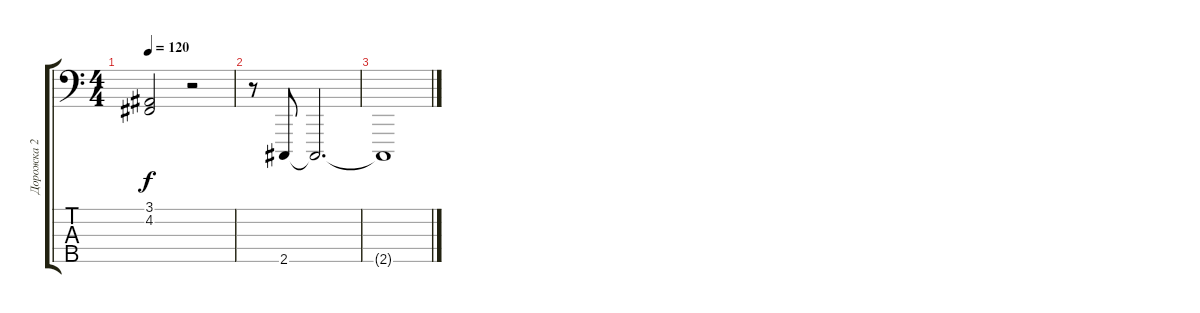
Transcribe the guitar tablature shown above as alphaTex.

\track ("Дорожка 2" "Дорожка 2") {instrument acousticgrandpiano}
\staff {score tabs}
\tuning (G2 D2 A1 E1 B0) {hide}
\ts (4 4)
\tempo 120
\clef f4
\ks c
(3.1{t} 4.2{t}).2{dy f} r.2 |
r.8 2.5.8 2.5{t}.2{d} |
2.5{t}.1
